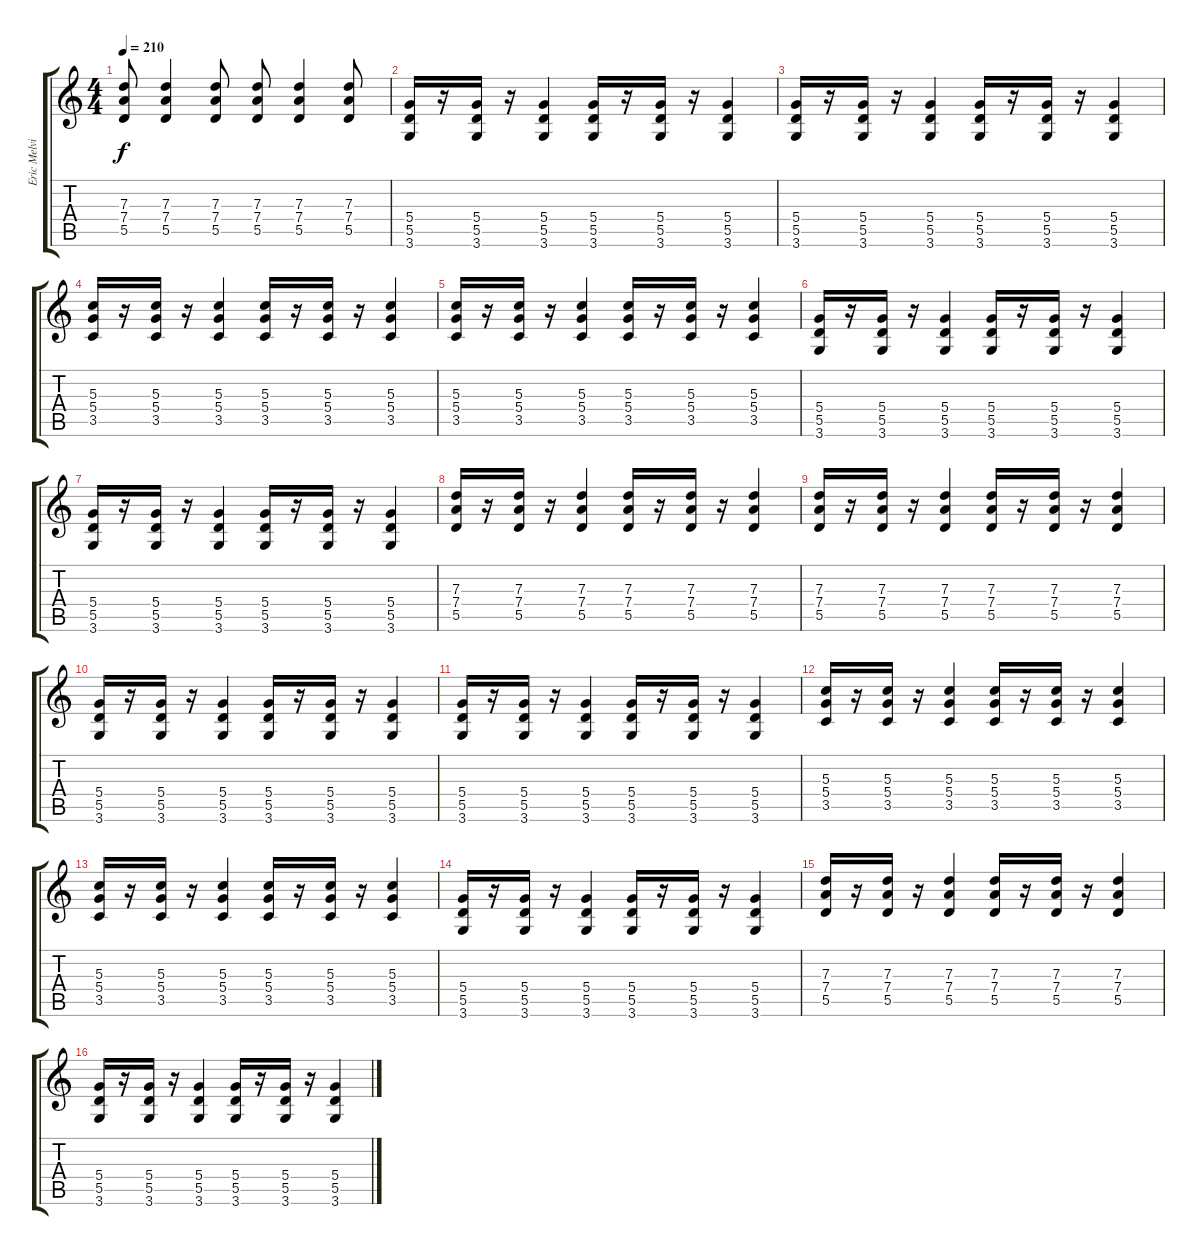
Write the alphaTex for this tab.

\track ("Eric Melvin" "Eric Melvi") {instrument distortionguitar}
\staff {score tabs}
\tuning (E4 B3 G3 D3 A2 E2) {hide}
\ts (4 4)
\tempo 210
\clef g2
\ks c
(7.3 7.4 5.5).8{dy f} (7.3 7.4 5.5).4 (7.3 7.4 5.5).8 (7.3 7.4 5.5).8 (7.3 7.4 5.5).4 (7.3 7.4 5.5).8 |
(5.4 5.5 3.6).16 r.16 (5.4 5.5 3.6).16 r.16 (5.4 5.5 3.6).4 (5.4 5.5 3.6).16 r.16 (5.4 5.5 3.6).16 r.16 (5.4 5.5 3.6).4 |
(5.4 5.5 3.6).16 r.16 (5.4 5.5 3.6).16 r.16 (5.4 5.5 3.6).4 (5.4 5.5 3.6).16 r.16 (5.4 5.5 3.6).16 r.16 (5.4 5.5 3.6).4 |
(5.3 5.4 3.5).16 r.16 (5.3 5.4 3.5).16 r.16 (5.3 5.4 3.5).4 (5.3 5.4 3.5).16 r.16 (5.3 5.4 3.5).16 r.16 (5.3 5.4 3.5).4 |
(5.3 5.4 3.5).16 r.16 (5.3 5.4 3.5).16 r.16 (5.3 5.4 3.5).4 (5.3 5.4 3.5).16 r.16 (5.3 5.4 3.5).16 r.16 (5.3 5.4 3.5).4 |
(5.4 5.5 3.6).16 r.16 (5.4 5.5 3.6).16 r.16 (5.4 5.5 3.6).4 (5.4 5.5 3.6).16 r.16 (5.4 5.5 3.6).16 r.16 (5.4 5.5 3.6).4 |
(5.4 5.5 3.6).16 r.16 (5.4 5.5 3.6).16 r.16 (5.4 5.5 3.6).4 (5.4 5.5 3.6).16 r.16 (5.4 5.5 3.6).16 r.16 (5.4 5.5 3.6).4 |
(7.3 7.4 5.5).16 r.16 (7.3 7.4 5.5).16 r.16 (7.3 7.4 5.5).4 (7.3 7.4 5.5).16 r.16 (7.3 7.4 5.5).16 r.16 (7.3 7.4 5.5).4 |
(7.3 7.4 5.5).16 r.16 (7.3 7.4 5.5).16 r.16 (7.3 7.4 5.5).4 (7.3 7.4 5.5).16 r.16 (7.3 7.4 5.5).16 r.16 (7.3 7.4 5.5).4 |
(5.4 5.5 3.6).16 r.16 (5.4 5.5 3.6).16 r.16 (5.4 5.5 3.6).4 (5.4 5.5 3.6).16 r.16 (5.4 5.5 3.6).16 r.16 (5.4 5.5 3.6).4 |
(5.4 5.5 3.6).16 r.16 (5.4 5.5 3.6).16 r.16 (5.4 5.5 3.6).4 (5.4 5.5 3.6).16 r.16 (5.4 5.5 3.6).16 r.16 (5.4 5.5 3.6).4 |
(5.3 5.4 3.5).16 r.16 (5.3 5.4 3.5).16 r.16 (5.3 5.4 3.5).4 (5.3 5.4 3.5).16 r.16 (5.3 5.4 3.5).16 r.16 (5.3 5.4 3.5).4 |
(5.3 5.4 3.5).16 r.16 (5.3 5.4 3.5).16 r.16 (5.3 5.4 3.5).4 (5.3 5.4 3.5).16 r.16 (5.3 5.4 3.5).16 r.16 (5.3 5.4 3.5).4 |
(5.4 5.5 3.6).16 r.16 (5.4 5.5 3.6).16 r.16 (5.4 5.5 3.6).4 (5.4 5.5 3.6).16 r.16 (5.4 5.5 3.6).16 r.16 (5.4 5.5 3.6).4 |
(7.3 7.4 5.5).16 r.16 (7.3 7.4 5.5).16 r.16 (7.3 7.4 5.5).4 (7.3 7.4 5.5).16 r.16 (7.3 7.4 5.5).16 r.16 (7.3 7.4 5.5).4 |
(5.4 5.5 3.6).16 r.16 (5.4 5.5 3.6).16 r.16 (5.4 5.5 3.6).4 (5.4 5.5 3.6).16 r.16 (5.4 5.5 3.6).16 r.16 (5.4 5.5 3.6).4
